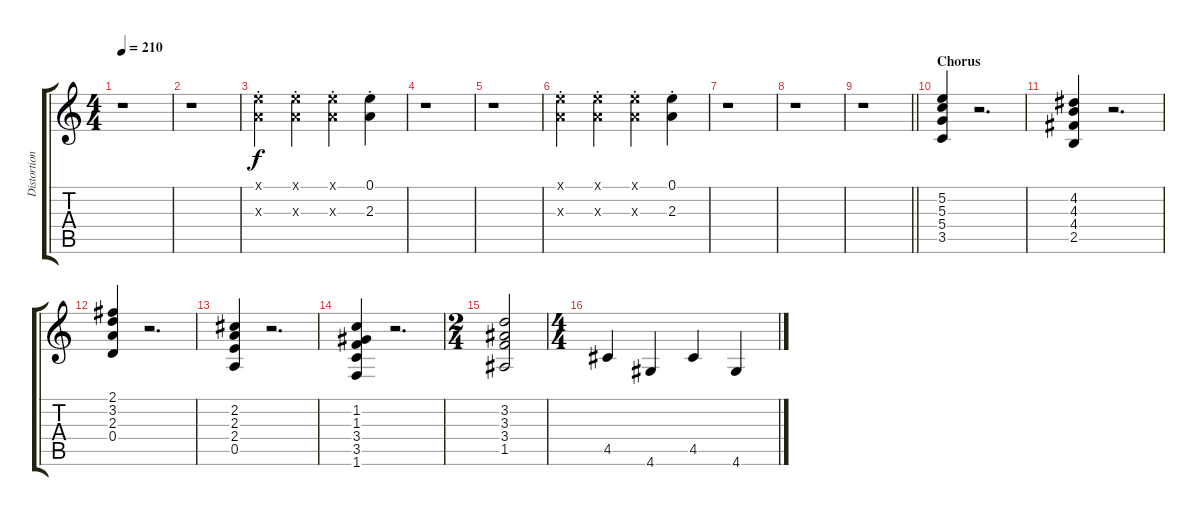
\track ("Distortion Guitar" "Distortion") {instrument overdrivenguitar}
\staff {score tabs}
\tuning (E4 B3 G3 D3 A2 E2) {hide}
\ts (4 4)
\tempo 210
\clef g2
\ks c
r.1{dy f} |
r.1 |
(0.1{st x} 2.3{st x}).4 (0.1{st x} 2.3{st x}).4 (0.1{st x} 2.3{st x}).4 (0.1{st} 2.3{st}).4 |
r.1 |
r.1 |
(0.1{st x} 2.3{st x}).4 (0.1{st x} 2.3{st x}).4 (0.1{st x} 2.3{st x}).4 (0.1{st} 2.3{st}).4 |
r.1 |
r.1 |
\barLineRight lightlight
r.1 |
\section ("" "Chorus")
(5.2 5.3 5.4 3.5).4 r.2{d} |
(4.2 4.3 4.4 2.5).4 r.2{d} |
(2.1 3.2 2.3 0.4).4 r.2{d} |
(2.2 2.3 2.4 0.5).4 r.2{d} |
(1.2 1.3 3.4 3.5 1.6).4 r.2{d} |
\ts (2 4)
(3.2 3.3 3.4 1.5).2 |
\ts (4 4)
4.5.4 4.6.4 4.5.4 4.6.4
